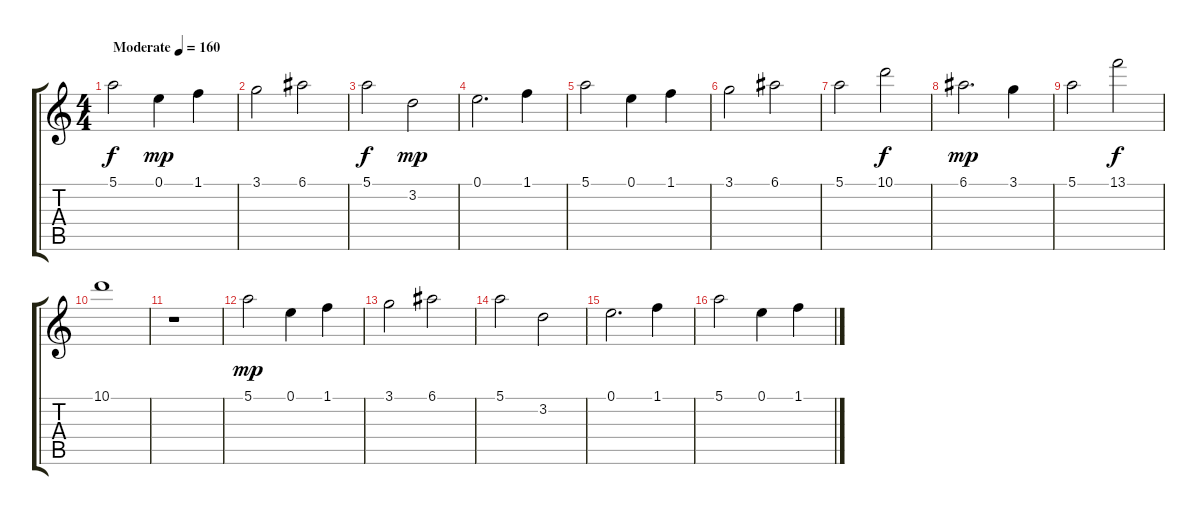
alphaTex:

\track "" {instrument acousticguitarsteel}
\staff {score tabs}
\tuning (E4 B3 G3 D3 A2 E2) {hide}
\ts (4 4)
\tempo (160 "Moderate")
\clef g2
\ks c
5.1.2{dy f instrument acousticguitarsteel} 0.1.4{dy mp} 1.1.4 |
3.1.2 6.1.2 |
5.1.2{dy f} 3.2.2{dy mp} |
0.1.2{d} 1.1.4 |
5.1.2 0.1.4 1.1.4 |
3.1.2 6.1.2 |
5.1.2 10.1.2{dy f} |
6.1.2{d dy mp} 3.1.4 |
5.1.2 13.1.2{dy f} |
10.1.1 |
r.1 |
5.1.2{dy mp} 0.1.4 1.1.4 |
3.1.2 6.1.2 |
5.1.2 3.2.2 |
0.1.2{d} 1.1.4 |
5.1.2 0.1.4 1.1.4
